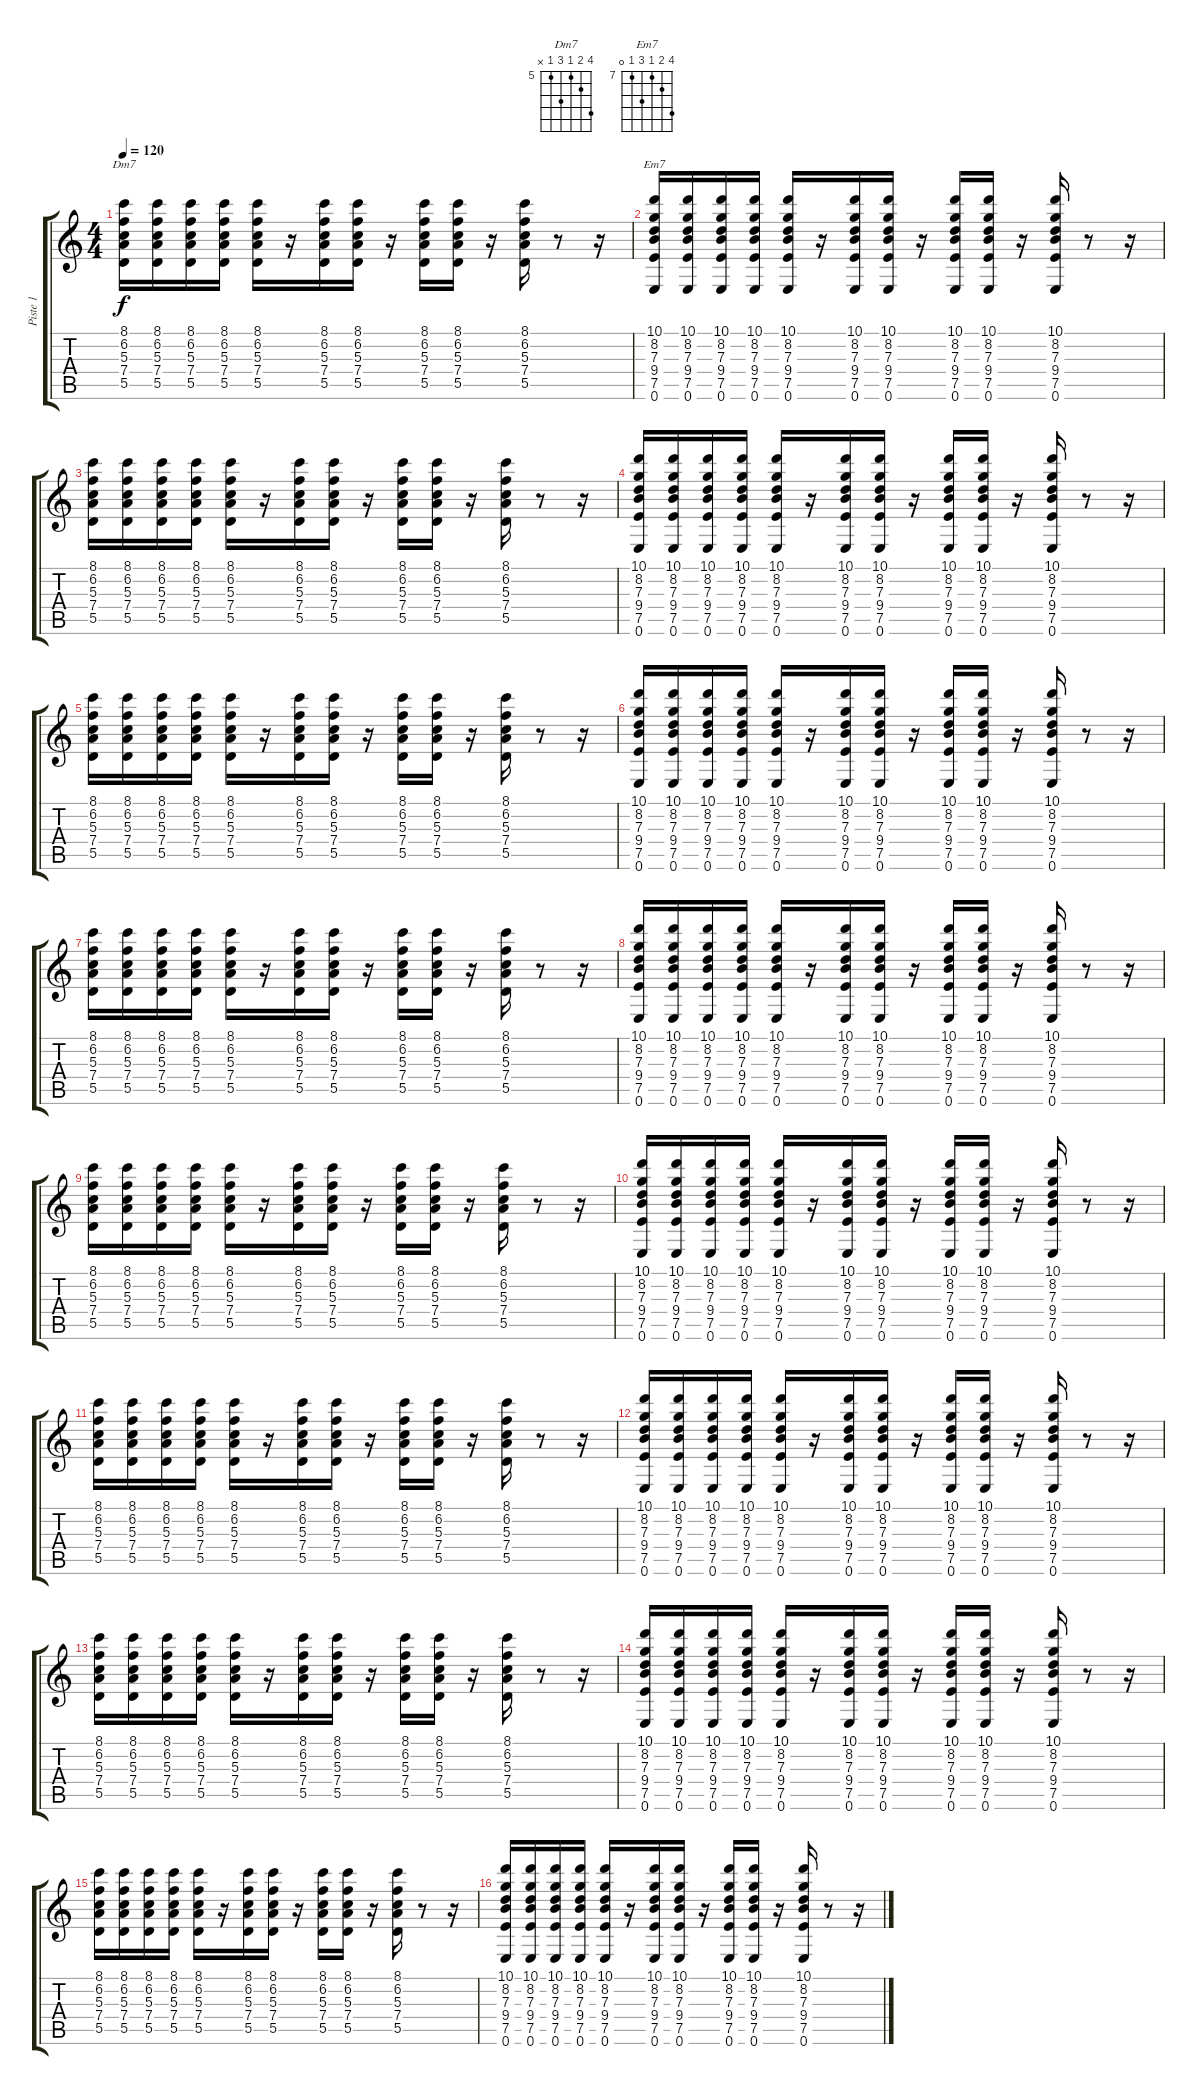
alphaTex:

\track ("Piste 1" "Piste 1") {instrument electricguitarclean}
\staff {score tabs}
\tuning (E4 B3 G3 D3 A2 E2) {hide}
\chord ("Dm7" 8 6 5 7 5 x) {firstfret 5}
\chord ("Em7" 10 8 7 9 7 0) {firstfret 7}
\ts (4 4)
\tempo 120
\clef g2
\ks c
(8.1 6.2 5.3 7.4 5.5).16{ch "Dm7" dy f} (8.1 6.2 5.3 7.4 5.5).16 (8.1 6.2 5.3 7.4 5.5).16 (8.1 6.2 5.3 7.4 5.5).16 (8.1 6.2 5.3 7.4 5.5).16 r.16 (8.1 6.2 5.3 7.4 5.5).16 (8.1 6.2 5.3 7.4 5.5).16 r.16 (8.1 6.2 5.3 7.4 5.5).16 (8.1 6.2 5.3 7.4 5.5).16 r.16 (8.1 6.2 5.3 7.4 5.5).16 r.8 r.16 |
(10.1 8.2 7.3 9.4 7.5 0.6).16{ch "Em7"} (10.1 8.2 7.3 9.4 7.5 0.6).16 (10.1 8.2 7.3 9.4 7.5 0.6).16 (10.1 8.2 7.3 9.4 7.5 0.6).16 (10.1 8.2 7.3 9.4 7.5 0.6).16 r.16 (10.1 8.2 7.3 9.4 7.5 0.6).16 (10.1 8.2 7.3 9.4 7.5 0.6).16 r.16 (10.1 8.2 7.3 9.4 7.5 0.6).16 (10.1 8.2 7.3 9.4 7.5 0.6).16 r.16 (10.1 8.2 7.3 9.4 7.5 0.6).16 r.8 r.16 |
(8.1 6.2 5.3 7.4 5.5).16 (8.1 6.2 5.3 7.4 5.5).16 (8.1 6.2 5.3 7.4 5.5).16 (8.1 6.2 5.3 7.4 5.5).16 (8.1 6.2 5.3 7.4 5.5).16 r.16 (8.1 6.2 5.3 7.4 5.5).16 (8.1 6.2 5.3 7.4 5.5).16 r.16 (8.1 6.2 5.3 7.4 5.5).16 (8.1 6.2 5.3 7.4 5.5).16 r.16 (8.1 6.2 5.3 7.4 5.5).16 r.8 r.16 |
(10.1 8.2 7.3 9.4 7.5 0.6).16 (10.1 8.2 7.3 9.4 7.5 0.6).16 (10.1 8.2 7.3 9.4 7.5 0.6).16 (10.1 8.2 7.3 9.4 7.5 0.6).16 (10.1 8.2 7.3 9.4 7.5 0.6).16 r.16 (10.1 8.2 7.3 9.4 7.5 0.6).16 (10.1 8.2 7.3 9.4 7.5 0.6).16 r.16 (10.1 8.2 7.3 9.4 7.5 0.6).16 (10.1 8.2 7.3 9.4 7.5 0.6).16 r.16 (10.1 8.2 7.3 9.4 7.5 0.6).16 r.8 r.16 |
(8.1 6.2 5.3 7.4 5.5).16 (8.1 6.2 5.3 7.4 5.5).16 (8.1 6.2 5.3 7.4 5.5).16 (8.1 6.2 5.3 7.4 5.5).16 (8.1 6.2 5.3 7.4 5.5).16 r.16 (8.1 6.2 5.3 7.4 5.5).16 (8.1 6.2 5.3 7.4 5.5).16 r.16 (8.1 6.2 5.3 7.4 5.5).16 (8.1 6.2 5.3 7.4 5.5).16 r.16 (8.1 6.2 5.3 7.4 5.5).16 r.8 r.16 |
(10.1 8.2 7.3 9.4 7.5 0.6).16 (10.1 8.2 7.3 9.4 7.5 0.6).16 (10.1 8.2 7.3 9.4 7.5 0.6).16 (10.1 8.2 7.3 9.4 7.5 0.6).16 (10.1 8.2 7.3 9.4 7.5 0.6).16 r.16 (10.1 8.2 7.3 9.4 7.5 0.6).16 (10.1 8.2 7.3 9.4 7.5 0.6).16 r.16 (10.1 8.2 7.3 9.4 7.5 0.6).16 (10.1 8.2 7.3 9.4 7.5 0.6).16 r.16 (10.1 8.2 7.3 9.4 7.5 0.6).16 r.8 r.16 |
(8.1 6.2 5.3 7.4 5.5).16 (8.1 6.2 5.3 7.4 5.5).16 (8.1 6.2 5.3 7.4 5.5).16 (8.1 6.2 5.3 7.4 5.5).16 (8.1 6.2 5.3 7.4 5.5).16 r.16 (8.1 6.2 5.3 7.4 5.5).16 (8.1 6.2 5.3 7.4 5.5).16 r.16 (8.1 6.2 5.3 7.4 5.5).16 (8.1 6.2 5.3 7.4 5.5).16 r.16 (8.1 6.2 5.3 7.4 5.5).16 r.8 r.16 |
(10.1 8.2 7.3 9.4 7.5 0.6).16 (10.1 8.2 7.3 9.4 7.5 0.6).16 (10.1 8.2 7.3 9.4 7.5 0.6).16 (10.1 8.2 7.3 9.4 7.5 0.6).16 (10.1 8.2 7.3 9.4 7.5 0.6).16 r.16 (10.1 8.2 7.3 9.4 7.5 0.6).16 (10.1 8.2 7.3 9.4 7.5 0.6).16 r.16 (10.1 8.2 7.3 9.4 7.5 0.6).16 (10.1 8.2 7.3 9.4 7.5 0.6).16 r.16 (10.1 8.2 7.3 9.4 7.5 0.6).16 r.8 r.16 |
(8.1 6.2 5.3 7.4 5.5).16 (8.1 6.2 5.3 7.4 5.5).16 (8.1 6.2 5.3 7.4 5.5).16 (8.1 6.2 5.3 7.4 5.5).16 (8.1 6.2 5.3 7.4 5.5).16 r.16 (8.1 6.2 5.3 7.4 5.5).16 (8.1 6.2 5.3 7.4 5.5).16 r.16 (8.1 6.2 5.3 7.4 5.5).16 (8.1 6.2 5.3 7.4 5.5).16 r.16 (8.1 6.2 5.3 7.4 5.5).16 r.8 r.16 |
(10.1 8.2 7.3 9.4 7.5 0.6).16 (10.1 8.2 7.3 9.4 7.5 0.6).16 (10.1 8.2 7.3 9.4 7.5 0.6).16 (10.1 8.2 7.3 9.4 7.5 0.6).16 (10.1 8.2 7.3 9.4 7.5 0.6).16 r.16 (10.1 8.2 7.3 9.4 7.5 0.6).16 (10.1 8.2 7.3 9.4 7.5 0.6).16 r.16 (10.1 8.2 7.3 9.4 7.5 0.6).16 (10.1 8.2 7.3 9.4 7.5 0.6).16 r.16 (10.1 8.2 7.3 9.4 7.5 0.6).16 r.8 r.16 |
(8.1 6.2 5.3 7.4 5.5).16 (8.1 6.2 5.3 7.4 5.5).16 (8.1 6.2 5.3 7.4 5.5).16 (8.1 6.2 5.3 7.4 5.5).16 (8.1 6.2 5.3 7.4 5.5).16 r.16 (8.1 6.2 5.3 7.4 5.5).16 (8.1 6.2 5.3 7.4 5.5).16 r.16 (8.1 6.2 5.3 7.4 5.5).16 (8.1 6.2 5.3 7.4 5.5).16 r.16 (8.1 6.2 5.3 7.4 5.5).16 r.8 r.16 |
(10.1 8.2 7.3 9.4 7.5 0.6).16 (10.1 8.2 7.3 9.4 7.5 0.6).16 (10.1 8.2 7.3 9.4 7.5 0.6).16 (10.1 8.2 7.3 9.4 7.5 0.6).16 (10.1 8.2 7.3 9.4 7.5 0.6).16 r.16 (10.1 8.2 7.3 9.4 7.5 0.6).16 (10.1 8.2 7.3 9.4 7.5 0.6).16 r.16 (10.1 8.2 7.3 9.4 7.5 0.6).16 (10.1 8.2 7.3 9.4 7.5 0.6).16 r.16 (10.1 8.2 7.3 9.4 7.5 0.6).16 r.8 r.16 |
(8.1 6.2 5.3 7.4 5.5).16 (8.1 6.2 5.3 7.4 5.5).16 (8.1 6.2 5.3 7.4 5.5).16 (8.1 6.2 5.3 7.4 5.5).16 (8.1 6.2 5.3 7.4 5.5).16 r.16 (8.1 6.2 5.3 7.4 5.5).16 (8.1 6.2 5.3 7.4 5.5).16 r.16 (8.1 6.2 5.3 7.4 5.5).16 (8.1 6.2 5.3 7.4 5.5).16 r.16 (8.1 6.2 5.3 7.4 5.5).16 r.8 r.16 |
(10.1 8.2 7.3 9.4 7.5 0.6).16 (10.1 8.2 7.3 9.4 7.5 0.6).16 (10.1 8.2 7.3 9.4 7.5 0.6).16 (10.1 8.2 7.3 9.4 7.5 0.6).16 (10.1 8.2 7.3 9.4 7.5 0.6).16 r.16 (10.1 8.2 7.3 9.4 7.5 0.6).16 (10.1 8.2 7.3 9.4 7.5 0.6).16 r.16 (10.1 8.2 7.3 9.4 7.5 0.6).16 (10.1 8.2 7.3 9.4 7.5 0.6).16 r.16 (10.1 8.2 7.3 9.4 7.5 0.6).16 r.8 r.16 |
(8.1 6.2 5.3 7.4 5.5).16 (8.1 6.2 5.3 7.4 5.5).16 (8.1 6.2 5.3 7.4 5.5).16 (8.1 6.2 5.3 7.4 5.5).16 (8.1 6.2 5.3 7.4 5.5).16 r.16 (8.1 6.2 5.3 7.4 5.5).16 (8.1 6.2 5.3 7.4 5.5).16 r.16 (8.1 6.2 5.3 7.4 5.5).16 (8.1 6.2 5.3 7.4 5.5).16 r.16 (8.1 6.2 5.3 7.4 5.5).16 r.8 r.16 |
(10.1 8.2 7.3 9.4 7.5 0.6).16 (10.1 8.2 7.3 9.4 7.5 0.6).16 (10.1 8.2 7.3 9.4 7.5 0.6).16 (10.1 8.2 7.3 9.4 7.5 0.6).16 (10.1 8.2 7.3 9.4 7.5 0.6).16 r.16 (10.1 8.2 7.3 9.4 7.5 0.6).16 (10.1 8.2 7.3 9.4 7.5 0.6).16 r.16 (10.1 8.2 7.3 9.4 7.5 0.6).16 (10.1 8.2 7.3 9.4 7.5 0.6).16 r.16 (10.1 8.2 7.3 9.4 7.5 0.6).16 r.8 r.16
